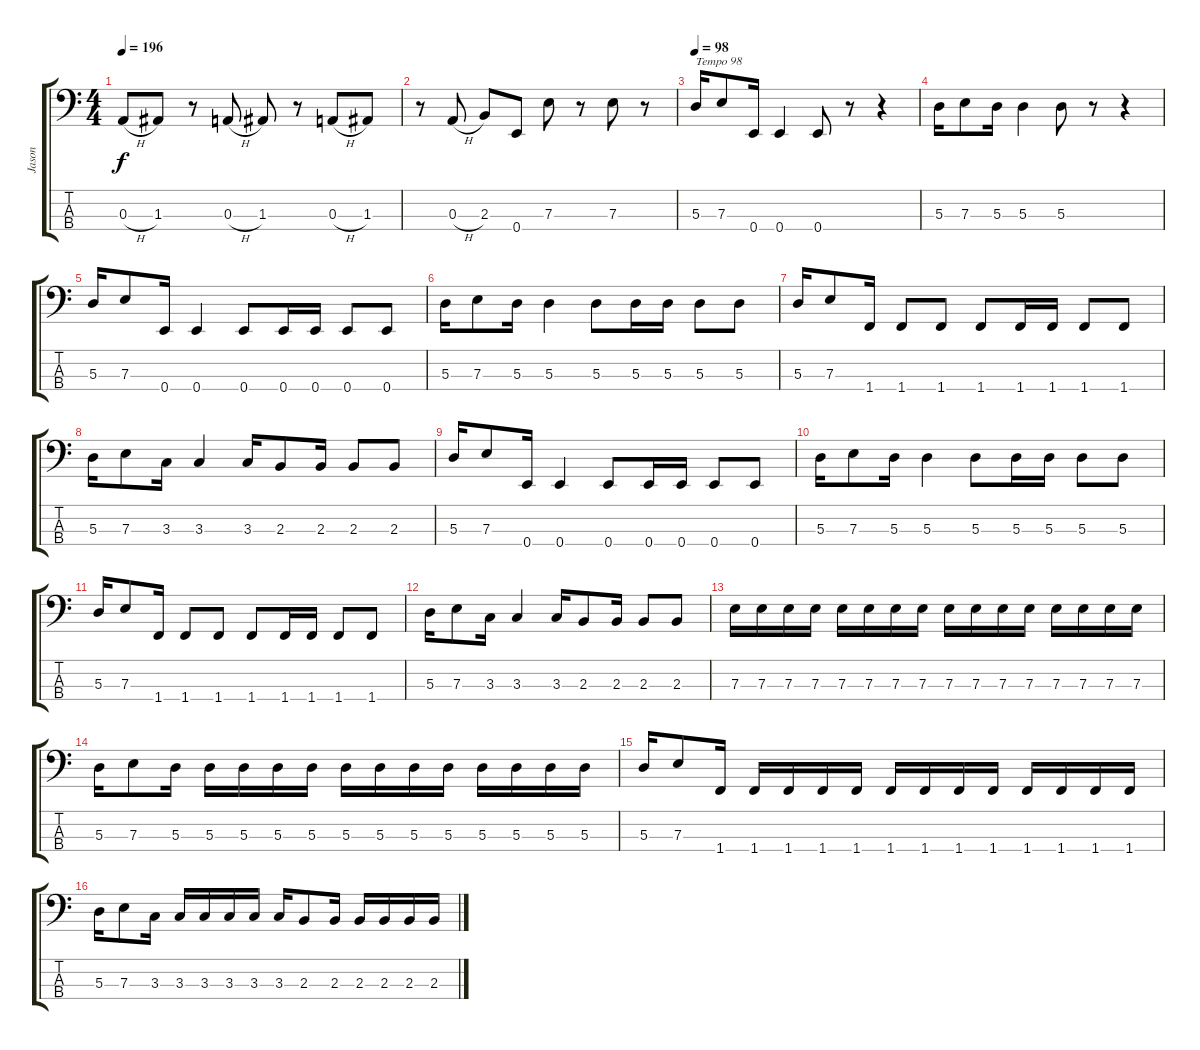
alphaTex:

\track ("Jason" "Jason") {instrument electricbasspick}
\staff {score tabs}
\tuning (G2 D2 A1 E1) {hide}
\ts (4 4)
\tempo 196
\clef f4
\ks c
0.3{h}.8{dy f} 1.3.8 r.8 0.3{h}.8 1.3.8 r.8 0.3{h}.8 1.3.8 |
r.8 0.3{h}.8 2.3.8 0.4.8 7.3.8 r.8 7.3.8 r.8 |
\tempo 98
5.3.16{txt "Tempo 98"} 7.3.8 0.4.16 0.4.4 0.4.8 r.8 r.4 |
5.3.16 7.3.8 5.3.16 5.3.4 5.3.8 r.8 r.4 |
5.3.16 7.3.8 0.4.16 0.4.4 0.4.8 0.4.16 0.4.16 0.4.8 0.4.8 |
5.3.16 7.3.8 5.3.16 5.3.4 5.3.8 5.3.16 5.3.16 5.3.8 5.3.8 |
5.3.16 7.3.8 1.4.16 1.4.8 1.4.8 1.4.8 1.4.16 1.4.16 1.4.8 1.4.8 |
5.3.16 7.3.8 3.3.16 3.3.4 3.3.16 2.3.8 2.3.16 2.3.8 2.3.8 |
5.3.16 7.3.8 0.4.16 0.4.4 0.4.8 0.4.16 0.4.16 0.4.8 0.4.8 |
5.3.16 7.3.8 5.3.16 5.3.4 5.3.8 5.3.16 5.3.16 5.3.8 5.3.8 |
5.3.16 7.3.8 1.4.16 1.4.8 1.4.8 1.4.8 1.4.16 1.4.16 1.4.8 1.4.8 |
5.3.16 7.3.8 3.3.16 3.3.4 3.3.16 2.3.8 2.3.16 2.3.8 2.3.8 |
7.3.16 7.3.16 7.3.16 7.3.16 7.3.16 7.3.16 7.3.16 7.3.16 7.3.16 7.3.16 7.3.16 7.3.16 7.3.16 7.3.16 7.3.16 7.3.16 |
5.3.16 7.3.8 5.3.16 5.3.16 5.3.16 5.3.16 5.3.16 5.3.16 5.3.16 5.3.16 5.3.16 5.3.16 5.3.16 5.3.16 5.3.16 |
5.3.16 7.3.8 1.4.16 1.4.16 1.4.16 1.4.16 1.4.16 1.4.16 1.4.16 1.4.16 1.4.16 1.4.16 1.4.16 1.4.16 1.4.16 |
5.3.16 7.3.8 3.3.16 3.3.16 3.3.16 3.3.16 3.3.16 3.3.16 2.3.8 2.3.16 2.3.16 2.3.16 2.3.16 2.3.16
